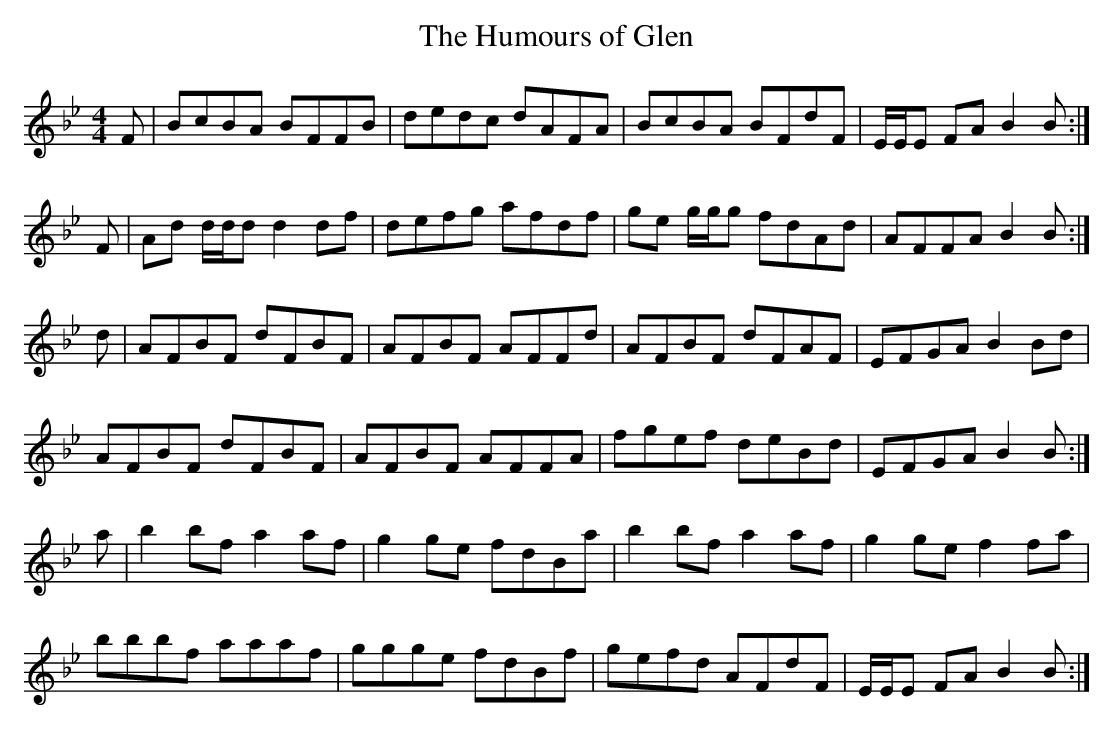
X:1
T:The Humours of Glen
M:4/4
L:1/8
K:Bb
F|BcBA BFFB|dedc dAFA|BcBA BFdF|E/E/E FA B2 B:|
F|Ad d/d/d d2 df|defg afdf|ge g/g/g fdAd|AFFA B2 B:|
d|AFBF dFBF|AFBF AFFd|AFBF dFAF|EFGA B2 Bd|
AFBF dFBF|AFBF AFFA|fgef deBd|EFGA B2 B:|
a|b2 bf a2 af|g2 ge fdBa|b2 bf a2 af|g2 ge f2 fa|
bbbf aaaf|ggge fdBf|gefd AFdF|E/E/E FA B2 B:|
